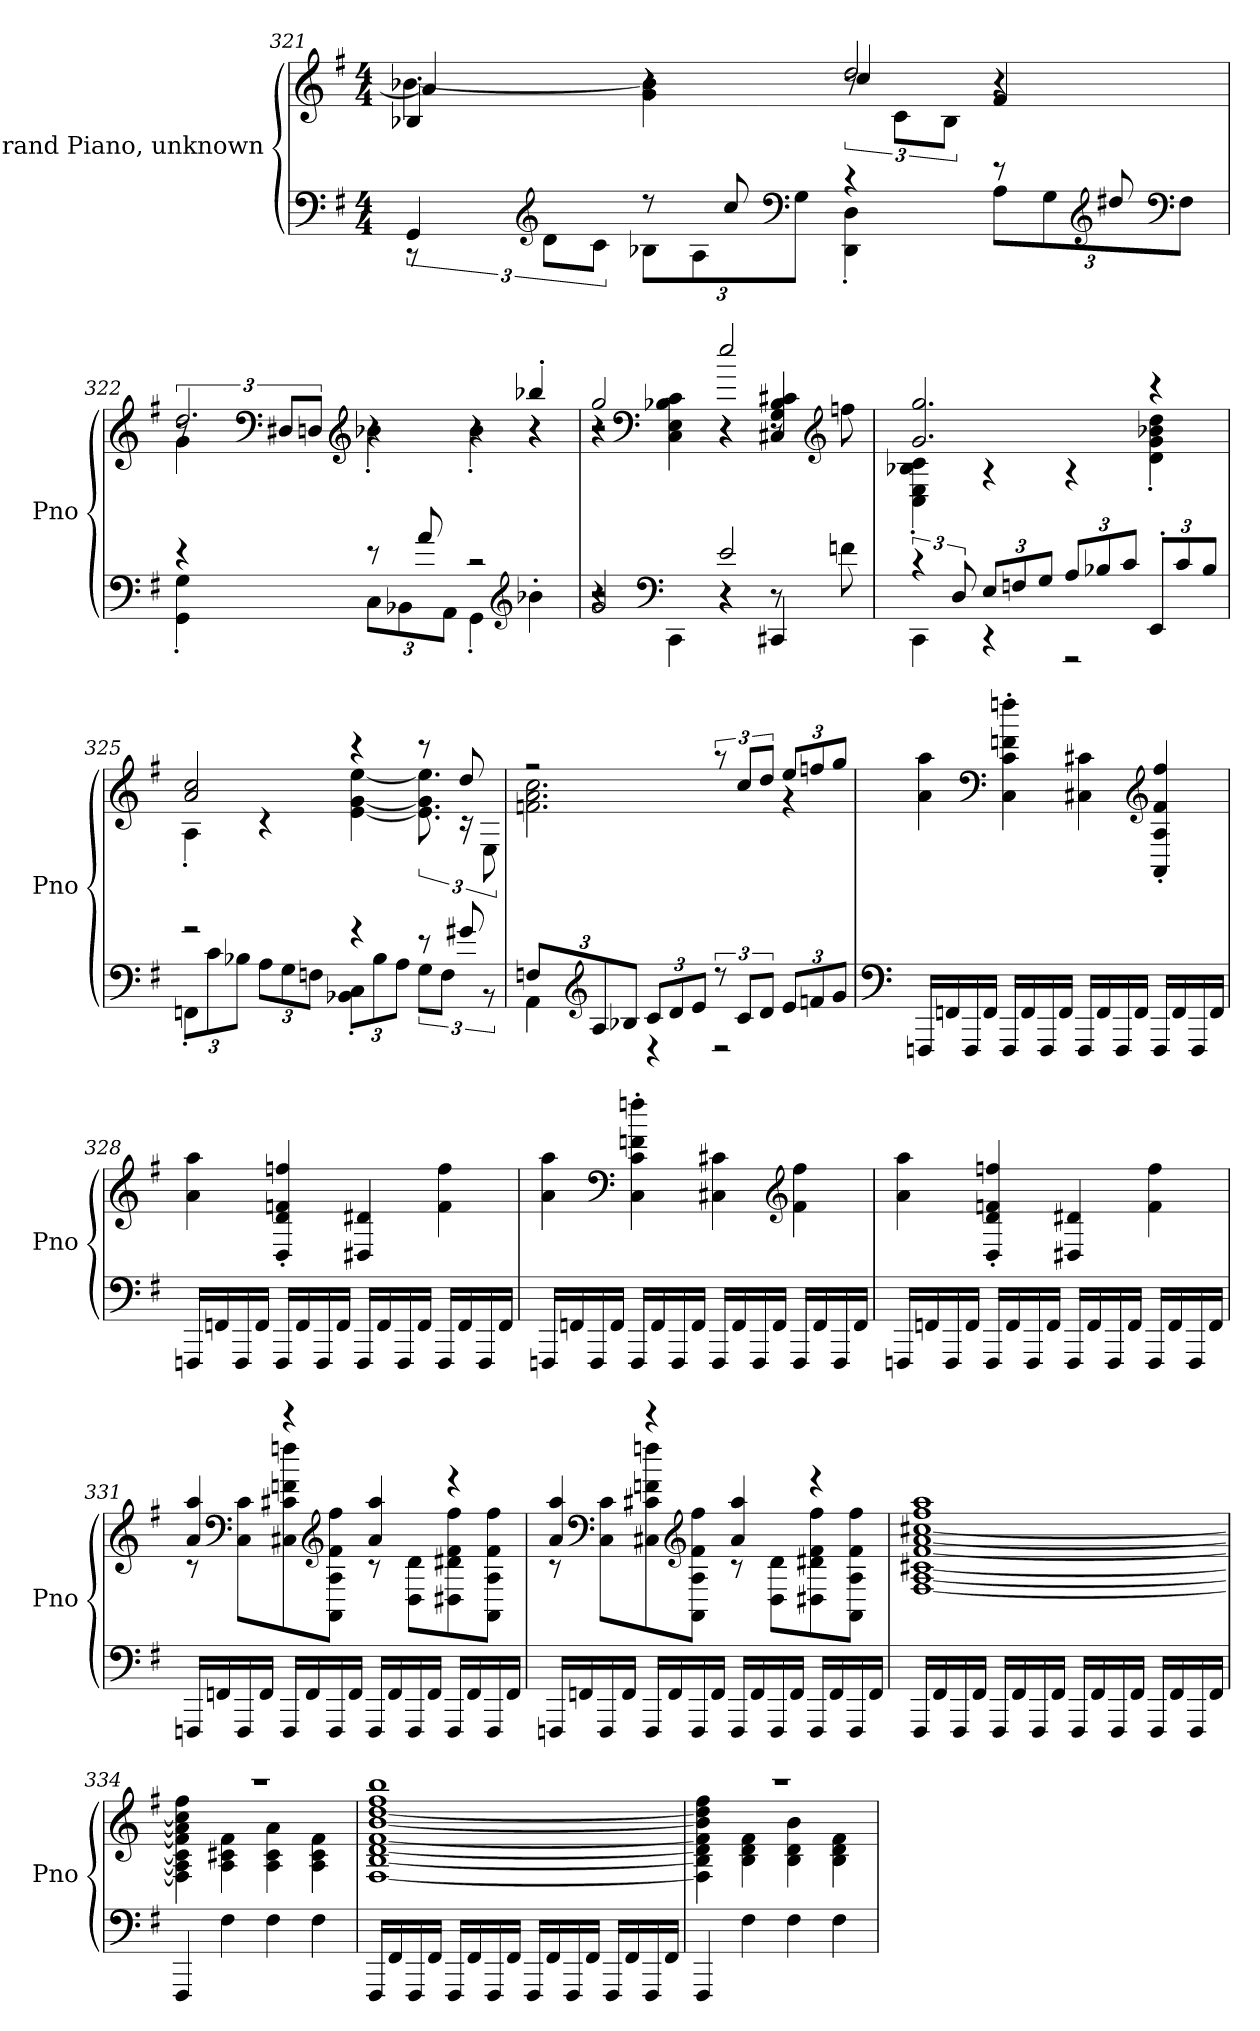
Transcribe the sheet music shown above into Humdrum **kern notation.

**kern	**kern
*part1	*part1
*staff2	*staff1
*I"Grand Piano, unknown	*
*I'Pno	*
!!LO:LB:g=z
*clefF4	*clefG2
*k[f#]	*k[f#]
*M4/4	*M4/4
=321	=321
*^	*^
*	*	*	*^
4GG/	12r	4B-X'/	[4b-X\	4a/]
*clefG2	*	*	*	*
.	12d\L	.	.	.
.	12c\J	.	.	.
*	*Xbrackettup	*	*	*
8r	12B-X\L	4r	4g\ 4b-\]	4r
.	12A\	.	.	.
8cc/	.	.	.	.
*clefF4	*	*	*	*
.	12G\J	.	.	.
4r	4DD\' 4D\'	2dd/	12r	4cc/
.	.	.	12c\L	.
.	.	.	12B-\J	.
8r	12A\L	.	4r	4f#/
.	12G\	.	.	.
*clefG2	*	*	*	*
8dd#X/	.	.	.	.
*clefF4	*	*	*	*
.	12F#\J	.	.	.
=322	=322	=322	=322	=322
4r	4GG\' 4G\'	2.dd/	4g\	12r
*	*	*clefF4	*	*
.	.	.	.	12D#X/L
.	.	.	.	12Dn/J
*	*	*clefG2	*	*
8r	12C\L	.	4b-X'\	4r
.	12BB-X\	.	.	.
8a/	.	.	.	.
.	12AA\J	.	.	.
2r	4GG'\	.	4b-'\	4r
*clefG2	*	*	*	*
.	4b-X'\	4r	4r	4bb-X'/
!!LO:LB:g=z	!!	!!
=323	=323	=323	=323	=323
*	*^	*	*	*
2g/	4r	2r	2gg/	4r	2r
*clefF4	*	*	*clefF4	*	*
.	4CC\	.	.	4C\ 4E\ 4B-X\ 4c\	.
2e/	4r	4r	2ee/	4r	4r
.	8r	4CC#X/	.	8r	4C#X/ 4G/ 4B-/ 4c#X/
*	*	*	*clefG2	*	*
.	8fn\	.	.	8ffn\	.
*v	*v	*v	*	*	*
*	*v	*v	*v
=324	=324
*brackettup	*
*^	*^
6r	4CC\	2.g/ 2.gg/	4C\' 4E\' 4B-X\' 4c\'
12D/	.	.	.
*Xbrackettup	*	*	*
12E/L	4r	.	4r
12Fn/	.	.	.
12G/J	.	.	.
12A/L	2r	.	4r
12B-X/	.	.	.
12c/J	.	.	.
12EE'/L	.	4r	4d\' 4g\' 4b-X\' 4dd\'
12c/	.	.	.
12B-/J	.	.	.
=325	=325	=325	=325
2r	12FFn'\L	2a/ 2cc/	4A'\
.	12c\	.	.
.	12B-X\J	.	.
.	12A\L	.	4r
.	12G\	.	.
.	12Fn\J	.	.
4r	12BB-X\' 12C\'L	4r	[4e\ [4g\ [4ee\
.	12B-\	.	.
.	12A\J	.	.
*	*brackettup	*	*
8r	12G\L	8r	12.e\] 12.g\] 12.ee\]
.	12F\J	.	.
8g#X/	.	8dd/	24r
.	12r	.	12E\
!!LO:LB:g=z	!!
=326	=326	=326	=326
*Xbrackettup	*	*	*
12Fn/L	4AA\	2r	2.fn\ 2.a\ 2.cc\
*clefG2	*	*	*
12A/	.	.	.
12B-X/J	.	.	.
12c/L	4r	.	.
12d/	.	.	.
12e/J	.	.	.
*brackettup	*	*	*
12r	2r	12r	.
12c/L	.	12cc/L	.
12d/J	.	12dd/J	.
*Xbrackettup	*	*Xbrackettup	*
12e/L	.	12ee/L	4r
12fn/	.	12ffn/	.
12g/J	.	12gg/J	.
*v	*v	*	*
*	*v	*v
=327	=327
*clefF4	*
16FFFn/LL	4a\ 4aa\
16FFn/	.
16FFF/	.
16FF/JJ	.
*	*clefF4
16FFF/LL	4C\' 4c\' 4fn\' 4ffn\'
16FF/	.
16FFF/	.
16FF/JJ	.
16FFF/LL	4C#X\ 4c#X\
16FF/	.
16FFF/	.
16FF/JJ	.
*	*clefG2
16FFF/LL	4AA/' 4A/' 4f/' 4ff/'
16FF/	.
16FFF/	.
16FF/JJ	.
!!LO:PB:g=z
=328	=328
16FFFn/LL	4a\ 4aa\
16FFn/	.
16FFF/	.
16FF/JJ	.
16FFF/LL	4D/' 4d/' 4fn/' 4ffn/'
16FF/	.
16FFF/	.
16FF/JJ	.
16FFF/LL	4D#X/ 4d#X/
16FF/	.
16FFF/	.
16FF/JJ	.
16FFF/LL	4f\ 4ff\
16FF/	.
16FFF/	.
16FF/JJ	.
=329	=329
16FFFn/LL	4a\ 4aa\
16FFn/	.
16FFF/	.
16FF/JJ	.
*	*clefF4
16FFF/LL	4C\' 4c\' 4fn\' 4ffn\'
16FF/	.
16FFF/	.
16FF/JJ	.
16FFF/LL	4C#X\ 4c#X\
16FF/	.
16FFF/	.
16FF/JJ	.
*	*clefG2
16FFF/LL	4f\ 4ff\
16FF/	.
16FFF/	.
16FF/JJ	.
!!LO:LB:g=z
=330	=330
16FFFn/LL	4a\ 4aa\
16FFn/	.
16FFF/	.
16FF/JJ	.
16FFF/LL	4D/' 4d/' 4fn/' 4ffn/'
16FF/	.
16FFF/	.
16FF/JJ	.
16FFF/LL	4D#X/ 4d#X/
16FF/	.
16FFF/	.
16FF/JJ	.
16FFF/LL	4f\ 4ff\
16FF/	.
16FFF/	.
16FF/JJ	.
=331	=331
*	*^
16FFFn/LL	4a/ 4aa/	8r
16FFn/	.	.
*	*clefF4	*
16FFF/	.	8C\ 8c\L
16FF/JJ	.	.
16FFF/LL	4r	8C#X\ 8c#X\ 8fn\ 8ffn\
16FF/	.	.
*	*clefG2	*
16FFF/	.	8AA\ 8A\ 8f\ 8ff\J
16FF/JJ	.	.
16FFF/LL	4a/ 4aa/	8r
16FF/	.	.
16FFF/	.	8D\ 8d\L
16FF/JJ	.	.
16FFF/LL	4r	8D#X\ 8d#X\ 8f\ 8ff\
16FF/	.	.
16FFF/	.	8AA\ 8A\ 8f\ 8ff\J
16FF/JJ	.	.
!!LO:LB:g=z	!!
=332	=332	=332
16FFFn/LL	4a/ 4aa/	8r
16FFn/	.	.
*	*clefF4	*
16FFF/	.	8C\ 8c\L
16FF/JJ	.	.
16FFF/LL	4r	8C#X\ 8c#X\ 8fn\ 8ffn\
16FF/	.	.
*	*clefG2	*
16FFF/	.	8AA\ 8A\ 8f\ 8ff\J
16FF/JJ	.	.
16FFF/LL	4a/ 4aa/	8r
16FF/	.	.
16FFF/	.	8D\ 8d\L
16FF/JJ	.	.
16FFF/LL	4r	8D#X\ 8d#X\ 8f\ 8ff\
16FF/	.	.
16FFF/	.	8AA\ 8A\ 8f\ 8ff\J
16FF/JJ	.	.
=333	=333	=333
16FFF#/LL	1ff# 1aa	[1F# [1A [1c#X [1f# [1a [1cc#X
16FF#/	.	.
16FFF#/	.	.
16FF#/JJ	.	.
16FFF#/LL	.	.
16FF#/	.	.
16FFF#/	.	.
16FF#/JJ	.	.
16FFF#/LL	.	.
16FF#/	.	.
16FFF#/	.	.
16FF#/JJ	.	.
16FFF#/LL	.	.
16FF#/	.	.
16FFF#/	.	.
16FF#/JJ	.	.
=334	=334	=334
4FFF#/	1r	4F#\] 4A\] 4c#\] 4f#\] 4a\] 4cc#\] 4ff#\
4F#\	.	4A\ 4c#X\ 4f#\
4F#\	.	4A\ 4c#\ 4a\
4F#\	.	4A\ 4c#\ 4f#\
!!LO:LB:g=z	!!
=335	=335	=335
16FFF#/LL	1ff# 1bb	[1F# [1B [1d [1f# [1b [1dd
16FF#/	.	.
16FFF#/	.	.
16FF#/JJ	.	.
16FFF#/LL	.	.
16FF#/	.	.
16FFF#/	.	.
16FF#/JJ	.	.
16FFF#/LL	.	.
16FF#/	.	.
16FFF#/	.	.
16FF#/JJ	.	.
16FFF#/LL	.	.
16FF#/	.	.
16FFF#/	.	.
16FF#/JJ	.	.
=336	=336	=336
4FFF#/	1r	4F#\] 4B\] 4d\] 4f#\] 4b\] 4dd\] 4ff#\
4F#\	.	4B\ 4d\ 4f#\
4F#\	.	4B\ 4d\ 4b\
4F#\	.	4B\ 4d\ 4f#\
*	*v	*v
=	=
*-	*-
